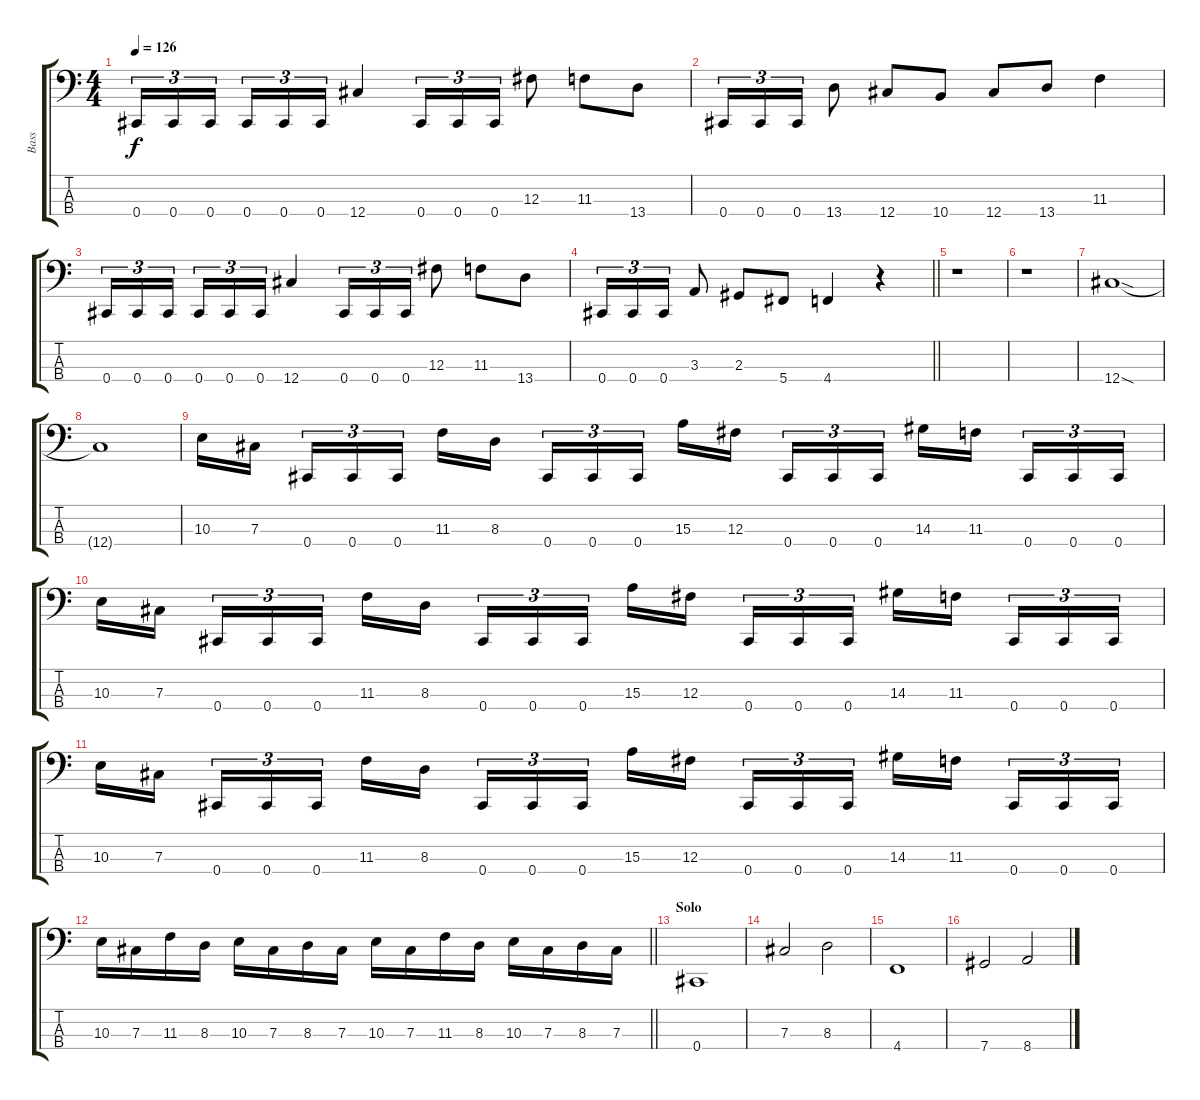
\track ("Bass" "Bass") {instrument electricbassfinger}
\staff {score tabs}
\tuning (E2 B1 Gb1 Db1) {hide}
\ts (4 4)
\tempo 126
\clef f4
\ks c
0.4.16{tu (3 2) dy f} 0.4.16{tu (3 2)} 0.4.16{tu (3 2) beam splitsecondary} 0.4.16{tu (3 2)} 0.4.16{tu (3 2)} 0.4.16{tu (3 2)} 12.4.4 0.4.16{tu (3 2)} 0.4.16{tu (3 2)} 0.4.16{tu (3 2)} 12.3.8 11.3.8 13.4.8 |
0.4.16{tu (3 2)} 0.4.16{tu (3 2)} 0.4.16{tu (3 2)} 13.4.8 12.4.8 10.4.8 12.4.8 13.4.8 11.3.4 |
0.4.16{tu (3 2)} 0.4.16{tu (3 2)} 0.4.16{tu (3 2) beam splitsecondary} 0.4.16{tu (3 2)} 0.4.16{tu (3 2)} 0.4.16{tu (3 2)} 12.4.4 0.4.16{tu (3 2)} 0.4.16{tu (3 2)} 0.4.16{tu (3 2)} 12.3.8 11.3.8 13.4.8 |
\barLineRight lightlight
0.4.16{tu (3 2)} 0.4.16{tu (3 2)} 0.4.16{tu (3 2)} 3.3.8 2.3.8 5.4.8 4.4.4 r.4 |
\section ("" "")
r.1 |
r.1 |
12.4{sod}.1 |
12.4{t}.1 |
10.3.16 7.3.16{beam splitsecondary} 0.4.16{tu (3 2)} 0.4.16{tu (3 2)} 0.4.16{tu (3 2)} 11.3.16 8.3.16{beam splitsecondary} 0.4.16{tu (3 2)} 0.4.16{tu (3 2)} 0.4.16{tu (3 2)} 15.3.16 12.3.16{beam splitsecondary} 0.4.16{tu (3 2)} 0.4.16{tu (3 2)} 0.4.16{tu (3 2)} 14.3.16 11.3.16{beam splitsecondary} 0.4.16{tu (3 2)} 0.4.16{tu (3 2)} 0.4.16{tu (3 2)} |
10.3.16 7.3.16{beam splitsecondary} 0.4.16{tu (3 2)} 0.4.16{tu (3 2)} 0.4.16{tu (3 2)} 11.3.16 8.3.16{beam splitsecondary} 0.4.16{tu (3 2)} 0.4.16{tu (3 2)} 0.4.16{tu (3 2)} 15.3.16 12.3.16{beam splitsecondary} 0.4.16{tu (3 2)} 0.4.16{tu (3 2)} 0.4.16{tu (3 2)} 14.3.16 11.3.16{beam splitsecondary} 0.4.16{tu (3 2)} 0.4.16{tu (3 2)} 0.4.16{tu (3 2)} |
10.3.16 7.3.16{beam splitsecondary} 0.4.16{tu (3 2)} 0.4.16{tu (3 2)} 0.4.16{tu (3 2)} 11.3.16 8.3.16{beam splitsecondary} 0.4.16{tu (3 2)} 0.4.16{tu (3 2)} 0.4.16{tu (3 2)} 15.3.16 12.3.16{beam splitsecondary} 0.4.16{tu (3 2)} 0.4.16{tu (3 2)} 0.4.16{tu (3 2)} 14.3.16 11.3.16{beam splitsecondary} 0.4.16{tu (3 2)} 0.4.16{tu (3 2)} 0.4.16{tu (3 2)} |
\barLineRight lightlight
10.3.16 7.3.16 11.3.16 8.3.16 10.3.16 7.3.16 8.3.16 7.3.16 10.3.16 7.3.16 11.3.16 8.3.16 10.3.16 7.3.16 8.3.16 7.3.16 |
\section ("" "Solo")
0.4.1 |
7.3.2 8.3.2 |
4.4.1 |
7.4.2 8.4.2
